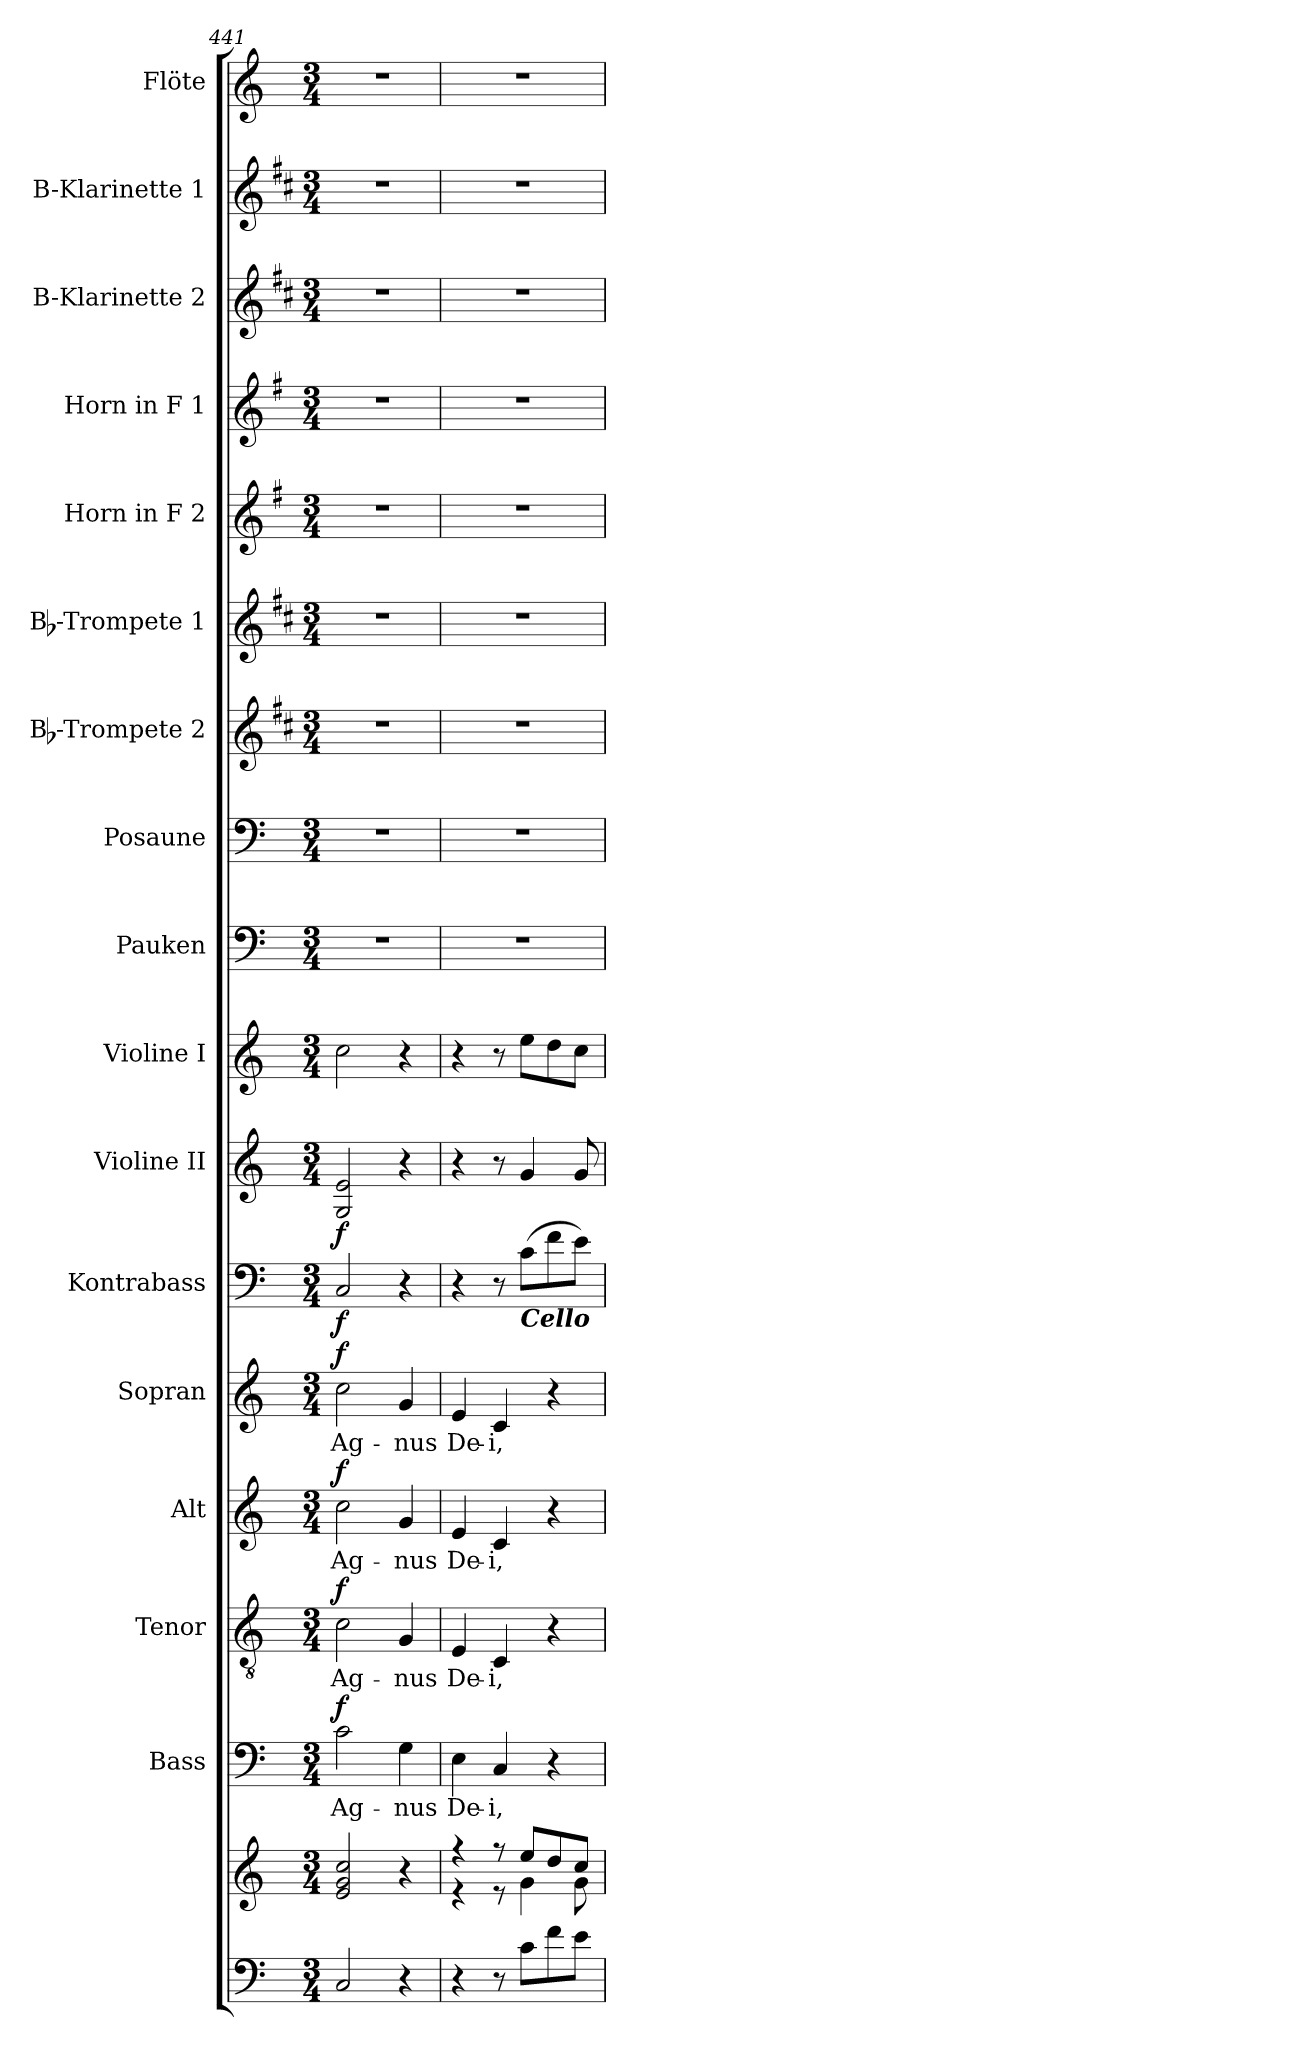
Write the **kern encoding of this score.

**kern	**kern	**kern	**text	**dynam	**kern	**text	**dynam	**kern	**text	**dynam	**kern	**text	**dynam	**kern	**dynam	**kern	**dynam	**kern	**kern	**kern	**kern	**kern	**kern	**kern	**kern	**kern	**kern
*part17	*part17	*part16	*part16	*part16	*part15	*part15	*part15	*part14	*part14	*part14	*part13	*part13	*part13	*part12	*part12	*part11	*part11	*part10	*part9	*part8	*part7	*part6	*part5	*part4	*part3	*part2	*part1
*staff18	*staff17	*staff16	*staff16	*staff16	*staff15	*staff15	*staff15	*staff14	*staff14	*staff14	*staff13	*staff13	*staff13	*staff12	*staff12	*staff11	*staff11	*staff10	*staff9	*staff8	*staff7	*staff6	*staff5	*staff4	*staff3	*staff2	*staff1
*	*	*I"Bass	*	*	*I"Tenor	*	*	*I"Alt	*	*	*I"Sopran	*	*	*I"Kontrabass	*	*I"Violine II	*	*I"Violine I	*I"Pauken	*I"Posaune	*I"Bb-Trompete 2	*I"Bb-Trompete 1	*I"Horn in F 2	*I"Horn in F 1	*I"B-Klarinette 2	*I"B-Klarinette 1	*I"Flöte
*	*	*I'B.	*	*	*I'T.	*	*	*I'A.	*	*	*I'S.	*	*	*I'Kb.	*	*I'Vl. II	*	*I'Vl. I	*I'Pk.	*I'Pos.	*I'Bb Trp. 2	*I'Bb Trp. 1	*I'Hrn. 2	*I'Hrn. 1	*I'B Kl. 2	*I'B Kl. 1	*I'Fl.
*clefF4	*clefG2	*clefF4	*	*	*clefGv2	*	*	*clefG2	*	*	*clefG2	*	*	*clefF4	*	*clefG2	*	*clefG2	*clefF4	*clefF4	*clefG2	*clefG2	*clefG2	*clefG2	*clefG2	*clefG2	*clefG2
*	*	*	*	*	*	*	*	*	*	*	*	*	*	*ITrd7c12	*	*	*	*	*	*	*ITrd1c2	*ITrd1c2	*ITrd4c7	*ITrd4c7	*ITrd1c2	*ITrd1c2	*
*k[]	*k[]	*k[]	*	*	*k[]	*	*	*k[]	*	*	*k[]	*	*	*k[]	*	*k[]	*	*k[]	*k[]	*k[]	*k[]	*k[]	*k[]	*k[]	*k[]	*k[]	*k[]
*C:	*C:	*C:	*	*	*C:	*	*	*C:	*	*	*C:	*	*	*C:	*	*C:	*	*C:	*C:	*C:	*C:	*C:	*C:	*C:	*C:	*C:	*C:
*M3/4	*M3/4	*M3/4	*	*	*M3/4	*	*	*M3/4	*	*	*M3/4	*	*	*M3/4	*	*M3/4	*	*M3/4	*M3/4	*M3/4	*M3/4	*M3/4	*M3/4	*M3/4	*M3/4	*M3/4	*M3/4
=441	=441	=441	=441	=441	=441	=441	=441	=441	=441	=441	=441	=441	=441	=441	=441	=441	=441	=441	=441	=441	=441	=441	=441	=441	=441	=441	=441
!	!	!	!LO:LY:b	!LO:DY:a	!	!LO:LY:b	!LO:DY:a	!	!LO:LY:b	!LO:DY:a	!	!LO:LY:b	!LO:DY:a	!	!LO:DY:b	!	!LO:DY:b	!	!	!	!	!	!	!	!	!	!
2C/	2e/ 2g/ 2cc/	2c\	Ag-	f	2c\	Ag-	f	2cc\	Ag-	f	2cc\	Ag-	f	2CC/	f	2G/ 2e/	f	2cc\	2.r	2.r	2.r	2.r	2.r	2.r	2.r	2.r	2.r
!	!	!	!LO:LY:b	!	!	!LO:LY:b	!	!	!LO:LY:b	!	!	!LO:LY:b	!	!	!	!	!	!	!	!	!	!	!	!	!	!	!
4r	4r	4G\	-nus	.	4G/	-nus	.	4g/	-nus	.	4g/	-nus	.	4r	.	4r	.	4r	.	.	.	.	.	.	.	.	.
=442	=442	=442	=442	=442	=442	=442	=442	=442	=442	=442	=442	=442	=442	=442	=442	=442	=442	=442	=442	=442	=442	=442	=442	=442	=442	=442	=442
*	*^	*	*	*	*	*	*	*	*	*	*	*	*	*	*	*	*	*	*	*	*	*	*	*	*	*	*
!	!	!	!	!LO:LY:b	!	!	!LO:LY:b	!	!	!LO:LY:b	!	!	!LO:LY:b	!	!	!	!	!	!	!	!	!	!	!	!	!	!	!
4r	4r	4r	4E\	De-	.	4E/	De-	.	4e/	De-	.	4e/	De-	.	4r	.	4r	.	4r	2.r	2.r	2.r	2.r	2.r	2.r	2.r	2.r	2.r
!	!	!	!	!LO:LY:b	!	!	!LO:LY:b	!	!	!LO:LY:b	!	!	!LO:LY:b	!	!	!	!	!	!	!	!	!	!	!	!	!	!	!
8r	8r	8r	4C/	-i,	.	4C/	-i,	.	4c/	-i,	.	4c/	-i,	.	8r	.	8r	.	8r	.	.	.	.	.	.	.	.	.
!	!	!	!	!	!	!	!	!	!	!	!	!	!	!	!LO:TX:b:Bi:t=Cello	!	!	!	!	!	!	!	!	!	!	!	!	!
8c\L	8ee/L	4g\	.	.	.	.	.	.	.	.	.	.	.	.	(>8C\L	.	4g/	.	8ee\L	.	.	.	.	.	.	.	.	.
8f\	8dd/	.	4r	.	.	4r	.	.	4r	.	.	4r	.	.	8F\	.	.	.	8dd\	.	.	.	.	.	.	.	.	.
8e\J	8cc/J	8g\	.	.	.	.	.	.	.	.	.	.	.	.	8E\J)	.	8g/	.	8cc\J	.	.	.	.	.	.	.	.	.
*	*v	*v	*	*	*	*	*	*	*	*	*	*	*	*	*	*	*	*	*	*	*	*	*	*	*	*	*	*
=	=	=	=	=	=	=	=	=	=	=	=	=	=	=	=	=	=	=	=	=	=	=	=	=	=	=	=
*-	*-	*-	*-	*-	*-	*-	*-	*-	*-	*-	*-	*-	*-	*-	*-	*-	*-	*-	*-	*-	*-	*-	*-	*-	*-	*-	*-
